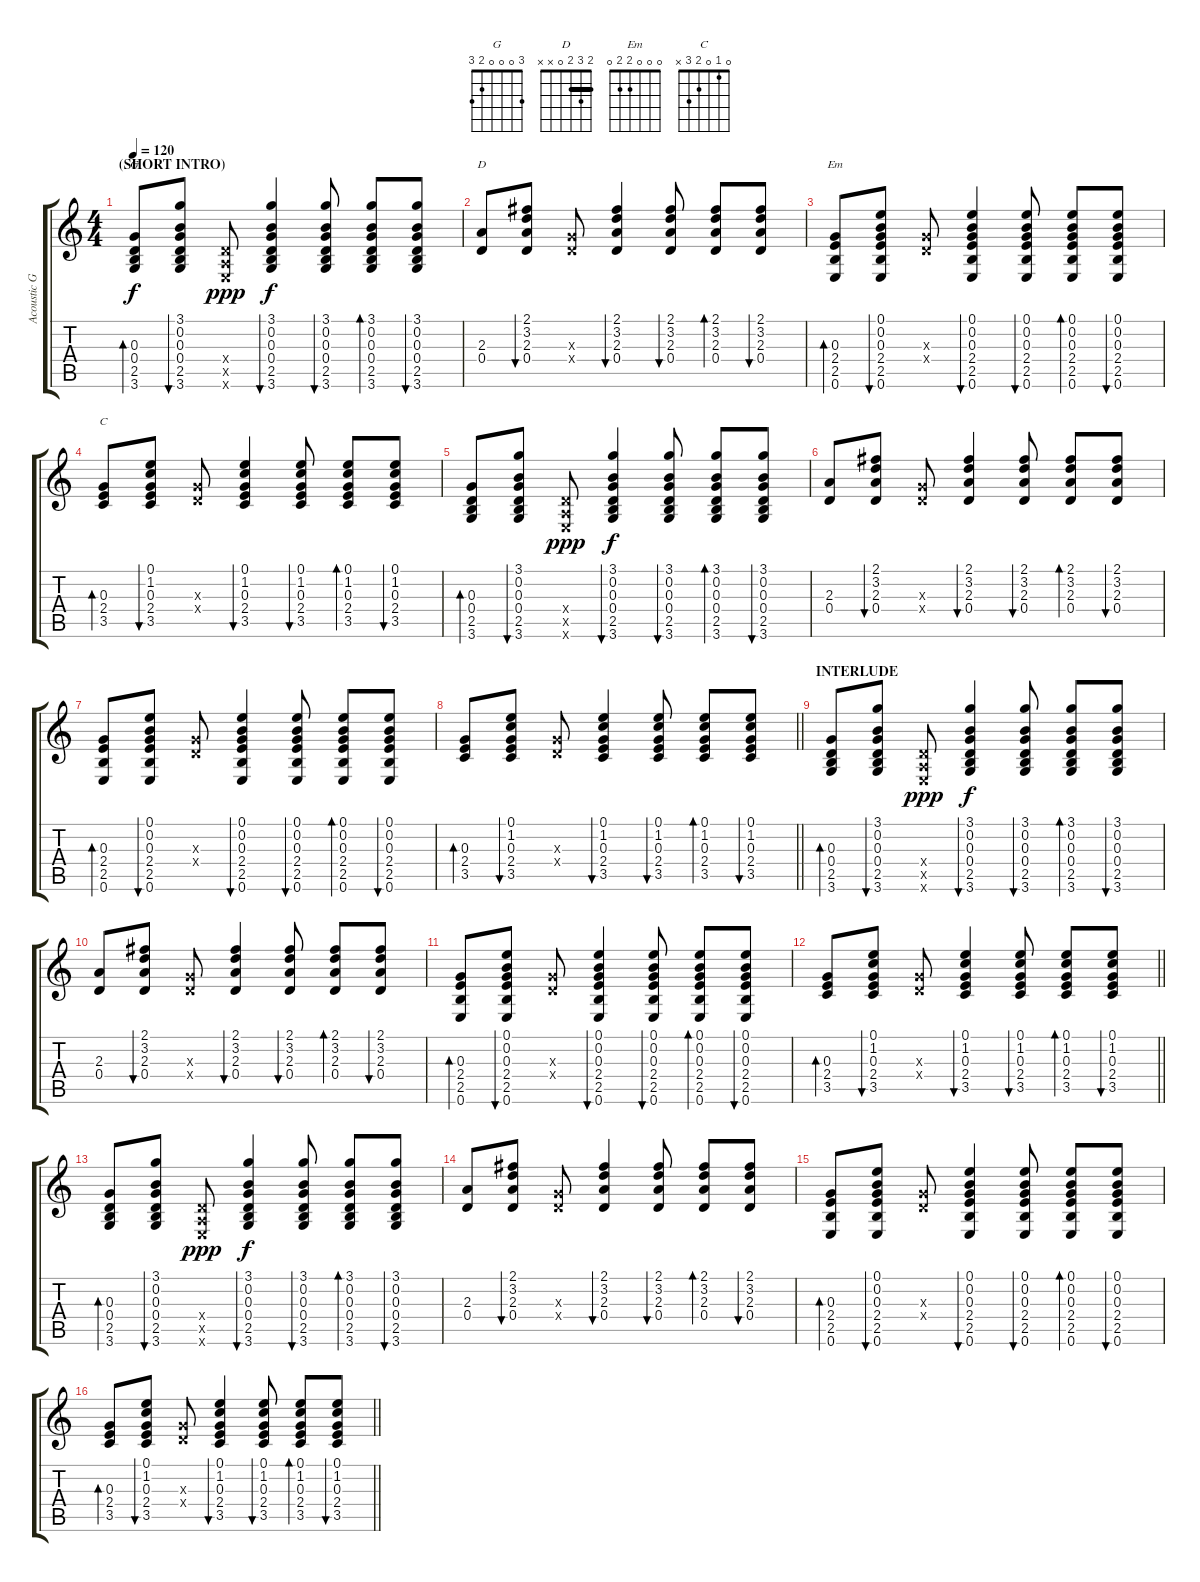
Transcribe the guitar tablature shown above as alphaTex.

\track ("Acoustic Guitar (L R)" "Acoustic G") {instrument acousticguitarsteel}
\staff {score tabs}
\tuning (E4 B3 G3 D3 A2 E2) {hide}
\chord ("G" 3 0 0 0 2 3)
\chord ("D" 2 3 2 0 x x) {barre 2}
\chord ("Em" 0 0 0 2 2 0)
\chord ("C" 0 1 0 2 3 x)
\ts (4 4)
\section ("" "(SHORT INTRO)")
\tempo 120
\clef g2
\ks c
(0.3 0.4 2.5 3.6).8{bd 60 ch "G" dy f} (3.1 0.2 0.3 0.4 2.5 3.6).8{bu 30} (0.4{x} 0.5{x} 0.6{x}).8{dy ppp} (3.1 0.2 0.3 0.4 2.5 3.6).4{bu 30 dy f} (3.1 0.2 0.3 0.4 2.5 3.6).8{bu 30} (3.1 0.2 0.3 0.4 2.5 3.6).8{bd 30} (3.1 0.2 0.3 0.4 2.5 3.6).8{bu 30} |
(2.3 0.4).8{ch "D"} (2.1 3.2 2.3 0.4).8{bu 60} (0.3{x} 0.4{x}).8 (2.1 3.2 2.3 0.4).4{bu 60} (2.1 3.2 2.3 0.4).8{bu 30} (2.1 3.2 2.3 0.4).8{bd 30} (2.1 3.2 2.3 0.4).8{bu 30} |
(0.3 2.4 2.5 0.6).8{bd 30 ch "Em"} (0.1 0.2 0.3 2.4 2.5 0.6).8{bu 60} (0.3{x} 0.4{x}).8 (0.1 0.2 0.3 2.4 2.5 0.6).4{bu 60} (0.1 0.2 0.3 2.4 2.5 0.6).8{bu 30} (0.1 0.2 0.3 2.4 2.5 0.6).8{bd 30} (0.1 0.2 0.3 2.4 2.5 0.6).8{bu 30} |
(0.3 2.4 3.5).8{bd 60 ch "C"} (0.1 1.2 0.3 2.4 3.5).8{bu 60} (0.3{x} 0.4{x}).8 (0.1 1.2 0.3 2.4 3.5).4{bu 60} (0.1 1.2 0.3 2.4 3.5).8{bu 30} (0.1 1.2 0.3 2.4 3.5).8{bd 30} (0.1 1.2 0.3 2.4 3.5).8{bu 30} |
(0.3 0.4 2.5 3.6).8{bd 60} (3.1 0.2 0.3 0.4 2.5 3.6).8{bu 30} (0.4{x} 0.5{x} 0.6{x}).8{dy ppp} (3.1 0.2 0.3 0.4 2.5 3.6).4{bu 30 dy f} (3.1 0.2 0.3 0.4 2.5 3.6).8{bu 30} (3.1 0.2 0.3 0.4 2.5 3.6).8{bd 30} (3.1 0.2 0.3 0.4 2.5 3.6).8{bu 30} |
(2.3 0.4).8 (2.1 3.2 2.3 0.4).8{bu 60} (0.3{x} 0.4{x}).8 (2.1 3.2 2.3 0.4).4{bu 60} (2.1 3.2 2.3 0.4).8{bu 30} (2.1 3.2 2.3 0.4).8{bd 30} (2.1 3.2 2.3 0.4).8{bu 30} |
(0.3 2.4 2.5 0.6).8{bd 30} (0.1 0.2 0.3 2.4 2.5 0.6).8{bu 60} (0.3{x} 0.4{x}).8 (0.1 0.2 0.3 2.4 2.5 0.6).4{bu 60} (0.1 0.2 0.3 2.4 2.5 0.6).8{bu 30} (0.1 0.2 0.3 2.4 2.5 0.6).8{bd 30} (0.1 0.2 0.3 2.4 2.5 0.6).8{bu 30} |
\barLineRight lightlight
(0.3 2.4 3.5).8{bd 60} (0.1 1.2 0.3 2.4 3.5).8{bu 60} (0.3{x} 0.4{x}).8 (0.1 1.2 0.3 2.4 3.5).4{bu 60} (0.1 1.2 0.3 2.4 3.5).8{bu 30} (0.1 1.2 0.3 2.4 3.5).8{bd 30} (0.1 1.2 0.3 2.4 3.5).8{bu 30} |
\section ("" "INTERLUDE")
(0.3 0.4 2.5 3.6).8{bd 60} (3.1 0.2 0.3 0.4 2.5 3.6).8{bu 30} (0.4{x} 0.5{x} 0.6{x}).8{dy ppp} (3.1 0.2 0.3 0.4 2.5 3.6).4{bu 30 dy f} (3.1 0.2 0.3 0.4 2.5 3.6).8{bu 30} (3.1 0.2 0.3 0.4 2.5 3.6).8{bd 30} (3.1 0.2 0.3 0.4 2.5 3.6).8{bu 30} |
(2.3 0.4).8 (2.1 3.2 2.3 0.4).8{bu 60} (0.3{x} 0.4{x}).8 (2.1 3.2 2.3 0.4).4{bu 60} (2.1 3.2 2.3 0.4).8{bu 30} (2.1 3.2 2.3 0.4).8{bd 30} (2.1 3.2 2.3 0.4).8{bu 30} |
(0.3 2.4 2.5 0.6).8{bd 30} (0.1 0.2 0.3 2.4 2.5 0.6).8{bu 60} (0.3{x} 0.4{x}).8 (0.1 0.2 0.3 2.4 2.5 0.6).4{bu 60} (0.1 0.2 0.3 2.4 2.5 0.6).8{bu 30} (0.1 0.2 0.3 2.4 2.5 0.6).8{bd 30} (0.1 0.2 0.3 2.4 2.5 0.6).8{bu 30} |
\barLineRight lightlight
(0.3 2.4 3.5).8{bd 60} (0.1 1.2 0.3 2.4 3.5).8{bu 60} (0.3{x} 0.4{x}).8 (0.1 1.2 0.3 2.4 3.5).4{bu 60} (0.1 1.2 0.3 2.4 3.5).8{bu 30} (0.1 1.2 0.3 2.4 3.5).8{bd 30} (0.1 1.2 0.3 2.4 3.5).8{bu 30} |
(0.3 0.4 2.5 3.6).8{bd 60} (3.1 0.2 0.3 0.4 2.5 3.6).8{bu 30} (0.4{x} 0.5{x} 0.6{x}).8{dy ppp} (3.1 0.2 0.3 0.4 2.5 3.6).4{bu 30 dy f} (3.1 0.2 0.3 0.4 2.5 3.6).8{bu 30} (3.1 0.2 0.3 0.4 2.5 3.6).8{bd 30} (3.1 0.2 0.3 0.4 2.5 3.6).8{bu 30} |
(2.3 0.4).8 (2.1 3.2 2.3 0.4).8{bu 60} (0.3{x} 0.4{x}).8 (2.1 3.2 2.3 0.4).4{bu 60} (2.1 3.2 2.3 0.4).8{bu 30} (2.1 3.2 2.3 0.4).8{bd 30} (2.1 3.2 2.3 0.4).8{bu 30} |
(0.3 2.4 2.5 0.6).8{bd 30} (0.1 0.2 0.3 2.4 2.5 0.6).8{bu 60} (0.3{x} 0.4{x}).8 (0.1 0.2 0.3 2.4 2.5 0.6).4{bu 60} (0.1 0.2 0.3 2.4 2.5 0.6).8{bu 30} (0.1 0.2 0.3 2.4 2.5 0.6).8{bd 30} (0.1 0.2 0.3 2.4 2.5 0.6).8{bu 30} |
\barLineRight lightlight
(0.3 2.4 3.5).8{bd 60} (0.1 1.2 0.3 2.4 3.5).8{bu 60} (0.3{x} 0.4{x}).8 (0.1 1.2 0.3 2.4 3.5).4{bu 60} (0.1 1.2 0.3 2.4 3.5).8{bu 30} (0.1 1.2 0.3 2.4 3.5).8{bd 30} (0.1 1.2 0.3 2.4 3.5).8{bu 30}
